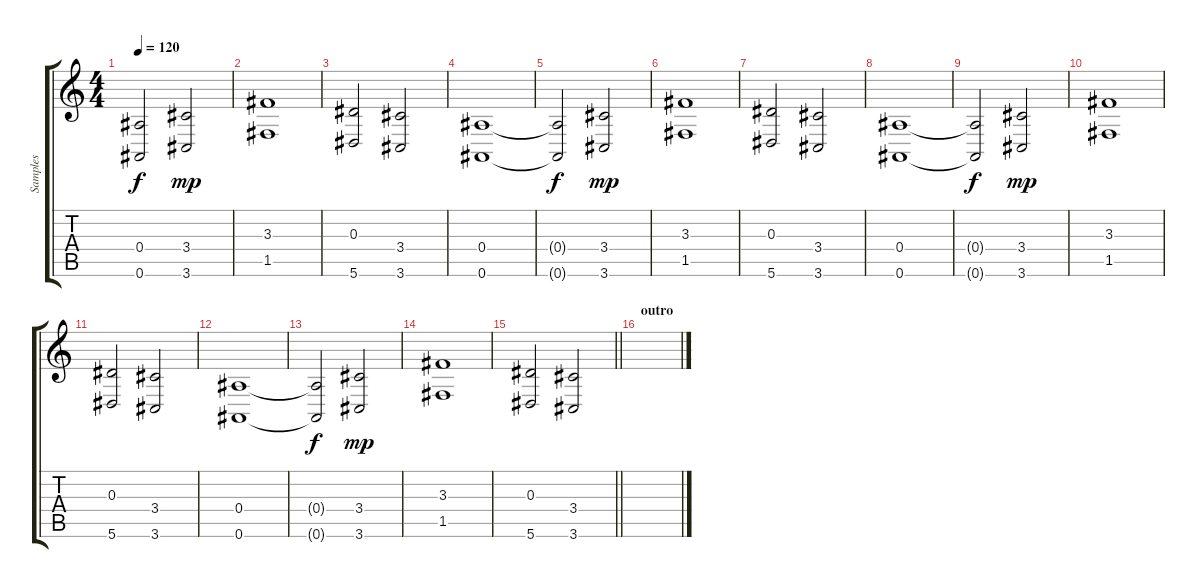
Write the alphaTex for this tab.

\track ("Samples" "Samples") {instrument choiraahs}
\staff {score tabs}
\tuning (C5 G4 Eb4 Bb3 F3 Bb2) {hide}
\ts (4 4)
\tempo 120
\clef g2
\ks c
(0.4{t} 0.6{t}).2{dy f volume 14} (3.4 3.6).2{dy mp volume 14} |
(3.3 1.5).1{volume 14} |
(0.3 5.6).2{volume 14} (3.4 3.6).2{volume 14} |
(0.4 0.6).1{volume 14} |
(0.4{t} 0.6{t}).2{dy f volume 14} (3.4 3.6).2{dy mp volume 14} |
(3.3 1.5).1{volume 14} |
(0.3 5.6).2{volume 14} (3.4 3.6).2{volume 14} |
(0.4 0.6).1{volume 14} |
(0.4{t} 0.6{t}).2{dy f volume 14} (3.4 3.6).2{dy mp volume 14} |
(3.3 1.5).1{volume 14} |
(0.3 5.6).2{volume 14} (3.4 3.6).2{volume 14} |
(0.4 0.6).1{volume 14} |
(0.4{t} 0.6{t}).2{dy f volume 14} (3.4 3.6).2{dy mp volume 14} |
(3.3 1.5).1{volume 14} |
\barLineRight lightlight
(0.3 5.6).2{volume 14} (3.4 3.6).2{volume 14} |
\section ("" "outro")
